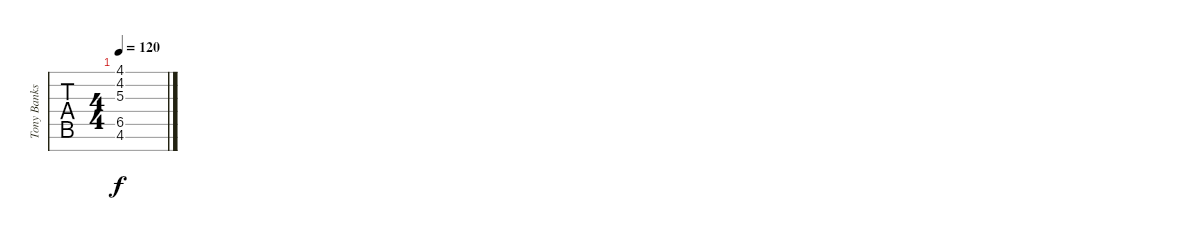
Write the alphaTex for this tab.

\track ("Tony Banks" "Tony Banks") {instrument stringensemble1}
\staff {tabs}
\tuning (E4 B3 G3 D3 A2 E2 B1) {hide}
\ts (4 4)
\tempo 120
\clef g2
\ks c
(4.1{t} 4.2{t} 5.3{t} 6.5{t} 4.6{t}).1{dy f}
